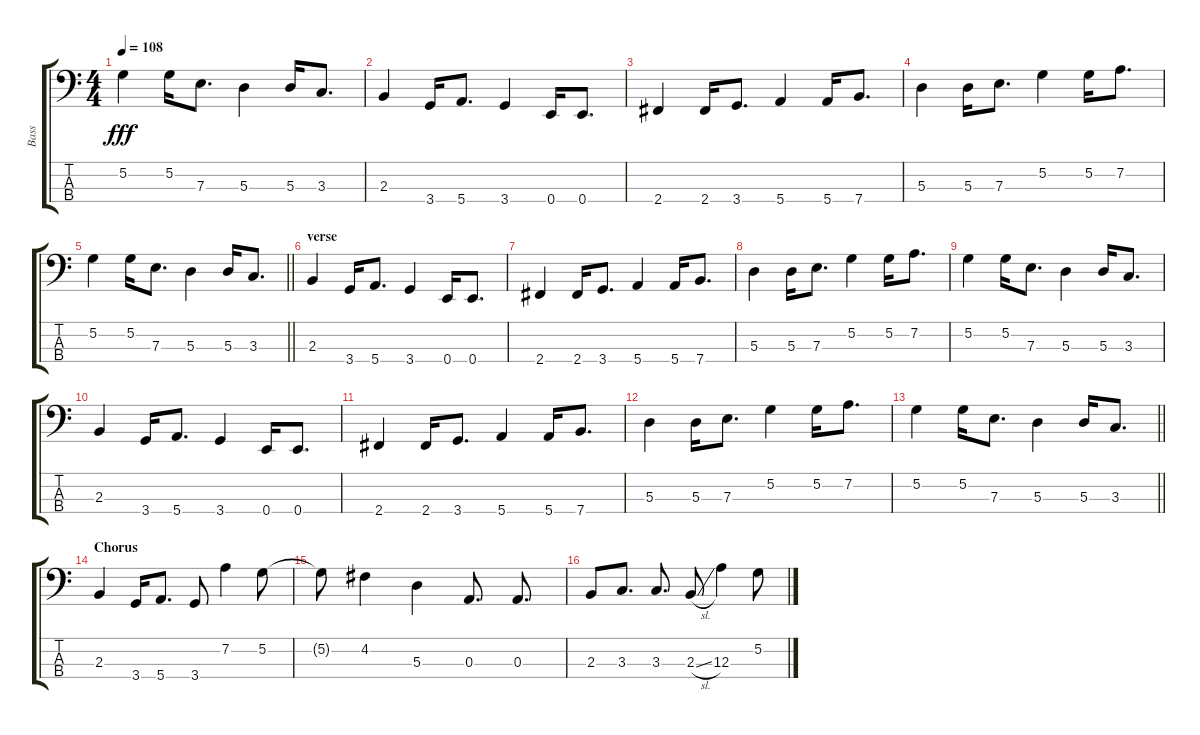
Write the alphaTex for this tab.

\track ("Bass" "Bass") {instrument electricbassfinger}
\staff {score tabs}
\tuning (G2 D2 A1 E1) {hide}
\ts (4 4)
\tempo 108
\clef f4
\ks c
5.2.4{dy fff} 5.2.16 7.3.8{d} 5.3.4 5.3.16 3.3.8{d} |
2.3.4 3.4.16 5.4.8{d} 3.4.4 0.4.16 0.4.8{d} |
2.4.4 2.4.16 3.4.8{d} 5.4.4 5.4.16 7.4.8{d} |
5.3.4 5.3.16 7.3.8{d} 5.2.4 5.2.16 7.2.8{d} |
\barLineRight lightlight
5.2.4 5.2.16 7.3.8{d} 5.3.4 5.3.16 3.3.8{d} |
\section ("" "verse")
2.3.4 3.4.16 5.4.8{d} 3.4.4 0.4.16 0.4.8{d} |
2.4.4 2.4.16 3.4.8{d} 5.4.4 5.4.16 7.4.8{d} |
5.3.4 5.3.16 7.3.8{d} 5.2.4 5.2.16 7.2.8{d} |
5.2.4 5.2.16 7.3.8{d} 5.3.4 5.3.16 3.3.8{d} |
2.3.4 3.4.16 5.4.8{d} 3.4.4 0.4.16 0.4.8{d} |
2.4.4 2.4.16 3.4.8{d} 5.4.4 5.4.16 7.4.8{d} |
5.3.4 5.3.16 7.3.8{d} 5.2.4 5.2.16 7.2.8{d} |
\barLineRight lightlight
5.2.4 5.2.16 7.3.8{d} 5.3.4 5.3.16 3.3.8{d} |
\section ("" "Chorus")
2.3.4 3.4.16 5.4.8{d} 3.4.8 7.2.4 5.2.8 |
5.2{t}.8 4.2.4 5.3.4 0.3.8{d} 0.3.8{d} |
2.3.8 3.3.8{d} 3.3.8{d} 2.3{sl}.8 12.3.4 5.2.8
